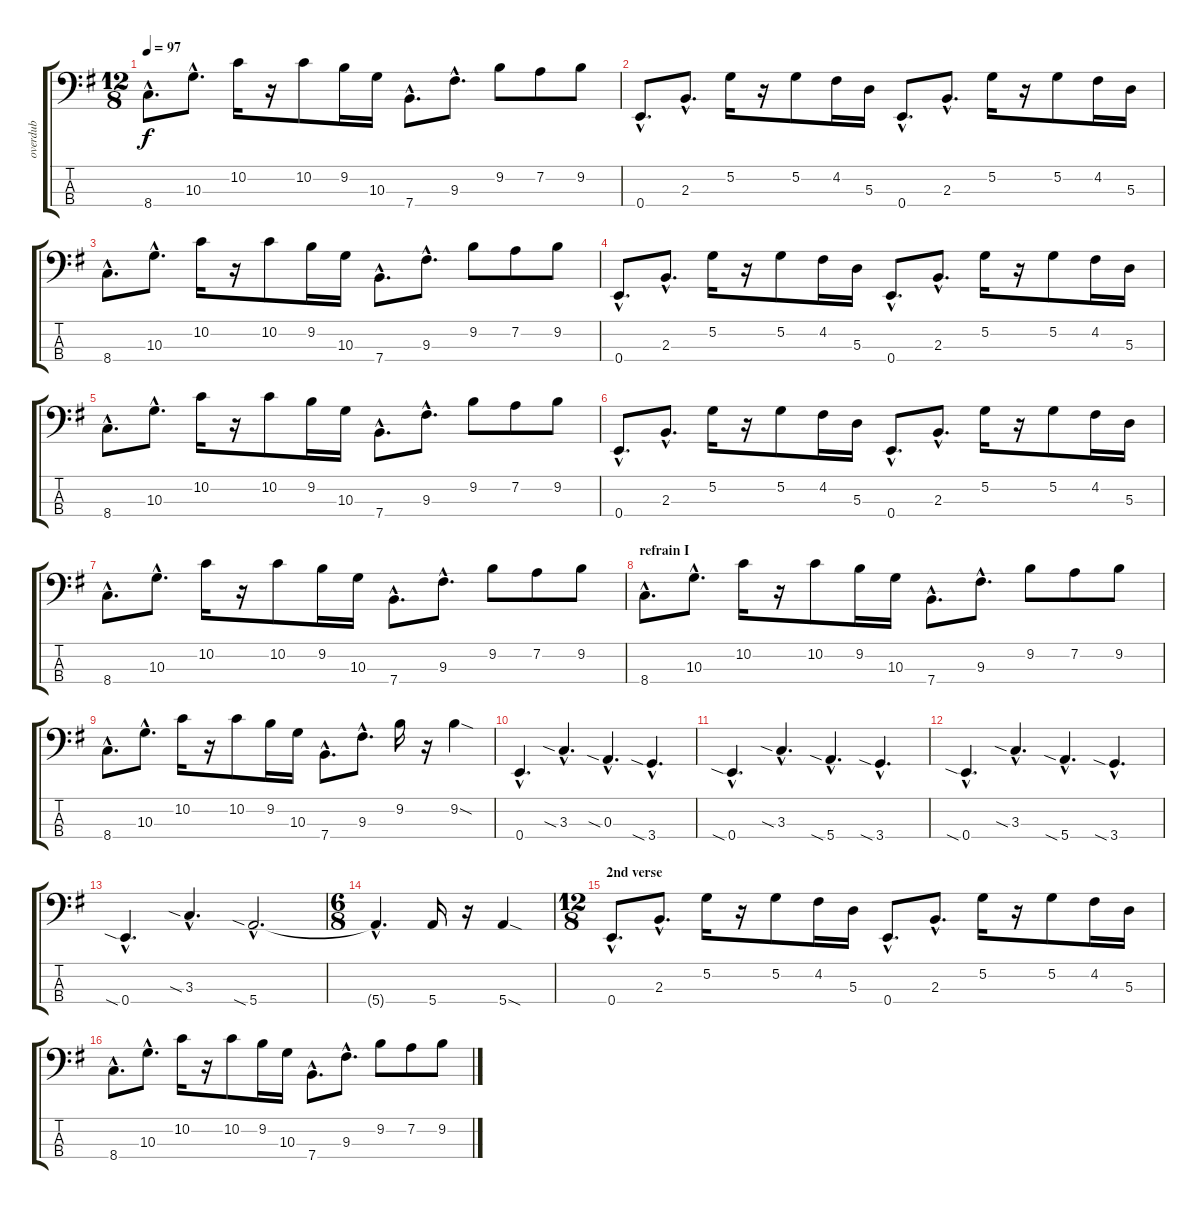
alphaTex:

\track ("overdub" "overdub") {instrument fretlessbass}
\staff {score tabs}
\tuning (G2 D2 A1 E1) {hide}
\ts (12 8)
\tempo 97
\clef f4
\ks g
8.4{hac}.8{d dy f} 10.3{hac}.8{d} 10.2.16 r.16 10.2.8 9.2.16 10.3.16 7.4{hac}.8{d} 9.3{hac}.8{d} 9.2.8 7.2.8 9.2.8 |
0.4{hac}.8{d} 2.3{hac}.8{d} 5.2.16 r.16 5.2.8 4.2.16 5.3.16 0.4{hac}.8{d} 2.3{hac}.8{d} 5.2.16 r.16 5.2.8 4.2.16 5.3.16 |
8.4{hac}.8{d} 10.3{hac}.8{d} 10.2.16 r.16 10.2.8 9.2.16 10.3.16 7.4{hac}.8{d} 9.3{hac}.8{d} 9.2.8 7.2.8 9.2.8 |
0.4{hac}.8{d} 2.3{hac}.8{d} 5.2.16 r.16 5.2.8 4.2.16 5.3.16 0.4{hac}.8{d} 2.3{hac}.8{d} 5.2.16 r.16 5.2.8 4.2.16 5.3.16 |
8.4{hac}.8{d} 10.3{hac}.8{d} 10.2.16 r.16 10.2.8 9.2.16 10.3.16 7.4{hac}.8{d} 9.3{hac}.8{d} 9.2.8 7.2.8 9.2.8 |
0.4{hac}.8{d} 2.3{hac}.8{d} 5.2.16 r.16 5.2.8 4.2.16 5.3.16 0.4{hac}.8{d} 2.3{hac}.8{d} 5.2.16 r.16 5.2.8 4.2.16 5.3.16 |
8.4{hac}.8{d} 10.3{hac}.8{d} 10.2.16 r.16 10.2.8 9.2.16 10.3.16 7.4{hac}.8{d} 9.3{hac}.8{d} 9.2.8 7.2.8 9.2.8 |
\section ("" "refrain I")
8.4{hac}.8{d} 10.3{hac}.8{d} 10.2.16 r.16 10.2.8 9.2.16 10.3.16 7.4{hac}.8{d} 9.3{hac}.8{d} 9.2.8 7.2.8 9.2.8 |
8.4{hac}.8{d} 10.3{hac}.8{d} 10.2.16 r.16 10.2.8 9.2.16 10.3.16 7.4{hac}.8{d} 9.3{hac}.8{d} 9.2.16 r.16 9.2{sod}.4 |
0.4{hac}.4{d} 3.3{sia hac}.4{d} 0.3{sia hac}.4{d} 3.4{sia hac}.4{d} |
0.4{sia hac}.4{d} 3.3{sia hac}.4{d} 5.4{sia hac}.4{d} 3.4{sia hac}.4{d} |
0.4{sia hac}.4{d} 3.3{sia hac}.4{d} 5.4{sia hac}.4{d} 3.4{sia hac}.4{d} |
0.4{sia hac}.4{d} 3.3{sia hac}.4{d} 5.4{sia hac}.2{d} |
\ts (6 8)
5.4{hac t}.4{d} 5.4.16 r.16 5.4{sod}.4 |
\ts (12 8)
\section ("" "2nd verse")
0.4{hac}.8{d} 2.3{hac}.8{d} 5.2.16 r.16 5.2.8 4.2.16 5.3.16 0.4{hac}.8{d} 2.3{hac}.8{d} 5.2.16 r.16 5.2.8 4.2.16 5.3.16 |
8.4{hac}.8{d} 10.3{hac}.8{d} 10.2.16 r.16 10.2.8 9.2.16 10.3.16 7.4{hac}.8{d} 9.3{hac}.8{d} 9.2.8 7.2.8 9.2.8
